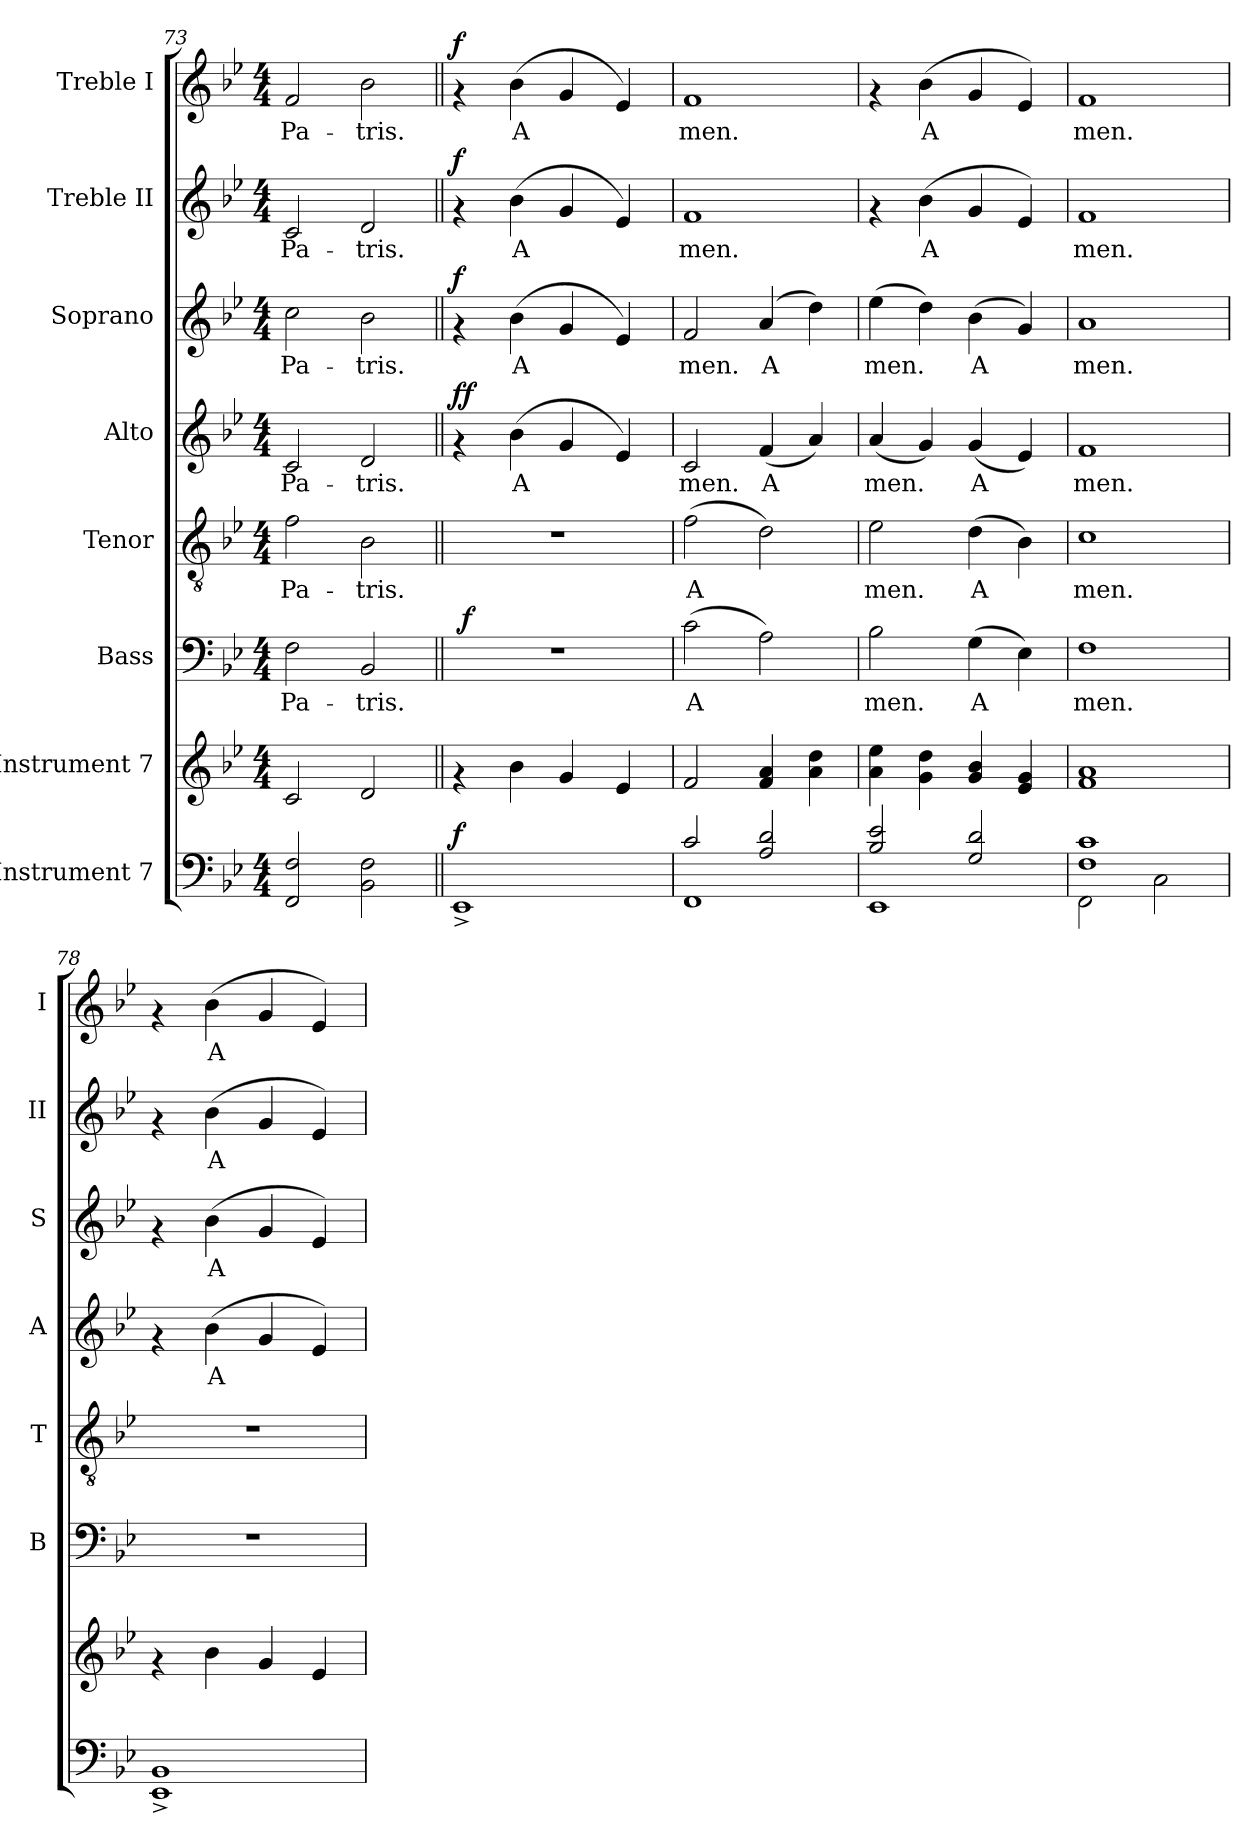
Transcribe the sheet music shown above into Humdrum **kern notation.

**kern	**dynam	**kern	**kern	**text	**dynam	**kern	**text	**kern	**text	**dynam	**kern	**text	**dynam	**kern	**text	**dynam	**kern	**text	**dynam
*part8	*part8	*part7	*part6	*part6	*part6	*part5	*part5	*part4	*part4	*part4	*part3	*part3	*part3	*part2	*part2	*part2	*part1	*part1	*part1
*staff8	*staff8	*staff7	*staff6	*staff6	*staff6	*staff5	*staff5	*staff4	*staff4	*staff4	*staff3	*staff3	*staff3	*staff2	*staff2	*staff2	*staff1	*staff1	*staff1
*I"Instrument 7	*	*I"Instrument 7	*I"Bass	*	*	*I"Tenor	*	*I"Alto	*	*	*I"Soprano	*	*	*I"Treble II	*	*	*I"Treble I	*	*
*	*	*	*I'B	*	*	*I'T	*	*I'A	*	*	*I'S	*	*	*I'II	*	*	*I'I	*	*
*clefF4	*	*clefG2	*clefF4	*	*	*clefGv2	*	*clefG2	*	*	*clefG2	*	*	*clefG2	*	*	*clefG2	*	*
*k[b-e-]	*	*k[b-e-]	*k[b-e-]	*	*	*k[b-e-]	*	*k[b-e-]	*	*	*k[b-e-]	*	*	*k[b-e-]	*	*	*k[b-e-]	*	*
*B-:	*	*B-:	*B-:	*	*	*B-:	*	*B-:	*	*	*B-:	*	*	*B-:	*	*	*B-:	*	*
*M4/4	*	*M4/4	*M4/4	*	*	*M4/4	*	*M4/4	*	*	*M4/4	*	*	*M4/4	*	*	*M4/4	*	*
=73	=73	=73	=73	=73	=73	=73	=73	=73	=73	=73	=73	=73	=73	=73	=73	=73	=73	=73	=73
!	!	!	!	!LO:LY:b:cj	!	!	!LO:LY:b:cj	!	!LO:LY:b:cj	!	!	!LO:LY:b:cj	!	!	!LO:LY:b:cj	!	!	!LO:LY:b:cj	!
2FF/ 2F/	.	2c/	2F\	Pa-	.	2f\	Pa-	2c/	Pa-	.	2cc\	Pa-	.	2c/	Pa-	.	2f/	Pa-	.
!	!	!	!	!LO:LY:b:cj	!	!	!LO:LY:b:cj	!	!LO:LY:b:cj	!	!	!LO:LY:b:cj	!	!	!LO:LY:b:cj	!	!	!LO:LY:b:cj	!
2F\ 2BB-\	.	2d/	2BB-/	-tris.	.	2B-\	-tris.	2d/	-tris.	.	2b-\	-tris.	.	2d/	-tris.	.	2b-\	-tris.	.
=74||	=74||	=74||	=74||	=74||	=74||	=74||	=74||	=74||	=74||	=74||	=74||	=74||	=74||	=74||	=74||	=74||	=74||	=74||	=74||
!	!LO:DY:a	!	!	!	!	!	!	!	!	!LO:DY:a	!	!	!	!	!	!	!	!	!
!	!	!	!	!	!	!	!	!	!	!LO:DY:n=1:b	!	!	!LO:DY:a	!	!	!LO:DY:a	!	!	!LO:DY:a
*	*	*	*^	*	*	*	*	*	*	*	*	*	*	*	*	*	*	*	*
1EE-^<	f	4rf	1r	64ryy	.	.	1r	.	4rf	.	f f	4rf	.	f	4rf	.	f	4rf	.	f
!	!	!	!	!	!	!LO:DY:a	!	!	!	!	!	!	!	!	!	!	!	!	!	!
.	.	.	.	2ryy	.	f	.	.	.	.	.	.	.	.	.	.	.	.	.	.
!	!	!	!	!	!	!	!	!	!	!LO:LY:b:cj	!	!	!LO:LY:b:cj	!	!	!LO:LY:b:cj	!	!	!LO:LY:b:cj	!
.	.	4b-\	.	.	.	.	.	.	(>4b-\	A-	.	(>4b-\	A-	.	(>4b-\	A-	.	(>4b-\	A-	.
!	!	!	!	!	!	!	!	!	!	!LO:LY:b:cj	!	!	!LO:LY:b:cj	!	!	!LO:LY:b:cj	!	!	!LO:LY:b:cj	!
.	.	4g/	.	.	.	.	.	.	4g/	--	.	4g/	--	.	4g/	--	.	4g/	--	.
.	.	.	.	4ryy	.	.	.	.	.	.	.	.	.	.	.	.	.	.	.	.
!	!	!	!	!	!	!	!	!	!	!LO:LY:b:cj	!	!	!LO:LY:b:cj	!	!	!LO:LY:b:cj	!	!	!LO:LY:b:cj	!
.	.	4e-/	.	.	.	.	.	.	4e-/)	--	.	4e-/)	--	.	4e-/)	--	.	4e-/)	--	.
.	.	.	.	8...ryy	.	.	.	.	.	.	.	.	.	.	.	.	.	.	.	.
=75	=75	=75	=75	=75	=75	=75	=75	=75	=75	=75	=75	=75	=75	=75	=75	=75	=75	=75	=75	=75
*^	*	*	*	*	*	*	*	*	*	*	*	*	*	*	*	*	*	*	*	*
!	!	!	!	!	!	!LO:LY:b:cj	!	!	!LO:LY:b:cj	!	!LO:LY:b:cj	!	!	!LO:LY:b:cj	!	!	!LO:LY:b:cj	!	!	!LO:LY:b:cj	!
*	*	*	*	*v	*v	*	*	*	*	*	*	*	*	*	*	*	*	*	*	*	*
2c/	1FF	.	2f/	(>2c\	A-	.	(>2f\	A-	2c/	-men.	.	2f/	-men.	.	1f	-men.	.	1f	-men.	.
!	!	!	!	!	!LO:LY:b:cj	!	!	!LO:LY:b:cj	!	!LO:LY:b:cj	!	!	!LO:LY:b:cj	!	!	!	!	!	!	!
2A/ 2d/	.	.	4f/ 4a/	2A\)	--	.	2d\)	--	(<4f/	A-	.	(>4a/	A-	.	.	.	.	.	.	.
!	!	!	!	!	!	!	!	!	!	!LO:LY:b:cj	!	!	!LO:LY:b:cj	!	!	!	!	!	!	!
.	.	.	4a\ 4dd\	.	.	.	.	.	4a/)	--	.	4dd\)	--	.	.	.	.	.	.	.
=76	=76	=76	=76	=76	=76	=76	=76	=76	=76	=76	=76	=76	=76	=76	=76	=76	=76	=76	=76	=76
!	!	!	!	!	!LO:LY:b:cj	!	!	!LO:LY:b:cj	!	!LO:LY:b:cj	!	!	!LO:LY:b:cj	!	!	!	!	!	!	!
2e-/ 2B-/	1EE-	.	4a\ 4ee-\	2B-\	-men.	.	2e-\	-men.	(<4a/	-men.	.	(>4ee-\	-men.	.	4rf	.	.	4rf	.	.
!	!	!	!	!	!	!	!	!	!	!LO:LY:b:cj	!	!	!LO:LY:b:cj	!	!	!LO:LY:b:cj	!	!	!LO:LY:b:cj	!
.	.	.	4dd\ 4g\	.	.	.	.	.	4g/)	.	.	4dd\)	.	.	(>4b-\	A-	.	(>4b-\	A-	.
!	!	!	!	!	!LO:LY:b:cj	!	!	!LO:LY:b:cj	!	!LO:LY:b:cj	!	!	!LO:LY:b:cj	!	!	!LO:LY:b:cj	!	!	!LO:LY:b:cj	!
2d/ 2G/	.	.	4g/ 4b-/	(>4G\	A-	.	(>4d\	A-	(<4g/	A-	.	(>4b-\	A-	.	4g/	--	.	4g/	--	.
!	!	!	!	!	!LO:LY:b:cj	!	!	!LO:LY:b:cj	!	!LO:LY:b:cj	!	!	!LO:LY:b:cj	!	!	!LO:LY:b:cj	!	!	!LO:LY:b:cj	!
.	.	.	4g/ 4e-/	4E-\)	--	.	4B-\)	--	4e-/)	--	.	4g/)	--	.	4e-/)	--	.	4e-/)	--	.
=77	=77	=77	=77	=77	=77	=77	=77	=77	=77	=77	=77	=77	=77	=77	=77	=77	=77	=77	=77	=77
!	!	!	!	!	!LO:LY:b:cj	!	!	!LO:LY:b:cj	!	!LO:LY:b:cj	!	!	!LO:LY:b:cj	!	!	!LO:LY:b:cj	!	!	!LO:LY:b:cj	!
1c 1F	2FF\	.	1f 1a	1F	-men.	.	1c	-men.	1f	-men.	.	1a	-men.	.	1f	-men.	.	1f	-men.	.
.	2C\	.	.	.	.	.	.	.	.	.	.	.	.	.	.	.	.	.	.	.
*v	*v	*	*	*	*	*	*	*	*	*	*	*	*	*	*	*	*	*	*	*
!!LO:PB:g=z
=78	=78	=78	=78	=78	=78	=78	=78	=78	=78	=78	=78	=78	=78	=78	=78	=78	=78	=78	=78
1BB-^< 1EE-^<	.	4rf	1r	.	.	1r	.	4rf	.	.	4rf	.	.	4rf	.	.	4rf	.	.
!	!	!	!	!	!	!	!	!	!LO:LY:b:cj	!	!	!LO:LY:b:cj	!	!	!LO:LY:b:cj	!	!	!LO:LY:b:cj	!
.	.	4b-\	.	.	.	.	.	(>4b-\	A-	.	(>4b-\	A-	.	(>4b-\	A-	.	(>4b-\	A-	.
!	!	!	!	!	!	!	!	!	!LO:LY:b:cj	!	!	!LO:LY:b:cj	!	!	!LO:LY:b:cj	!	!	!LO:LY:b:cj	!
.	.	4g/	.	.	.	.	.	4g/	--	.	4g/	--	.	4g/	--	.	4g/	--	.
!	!	!	!	!	!	!	!	!	!LO:LY:b:cj	!	!	!LO:LY:b:cj	!	!	!LO:LY:b:cj	!	!	!LO:LY:b:cj	!
.	.	4e-/	.	.	.	.	.	4e-/)	--	.	4e-/)	--	.	4e-/)	--	.	4e-/)	--	.
=	=	=	=	=	=	=	=	=	=	=	=	=	=	=	=	=	=	=	=
*-	*-	*-	*-	*-	*-	*-	*-	*-	*-	*-	*-	*-	*-	*-	*-	*-	*-	*-	*-
